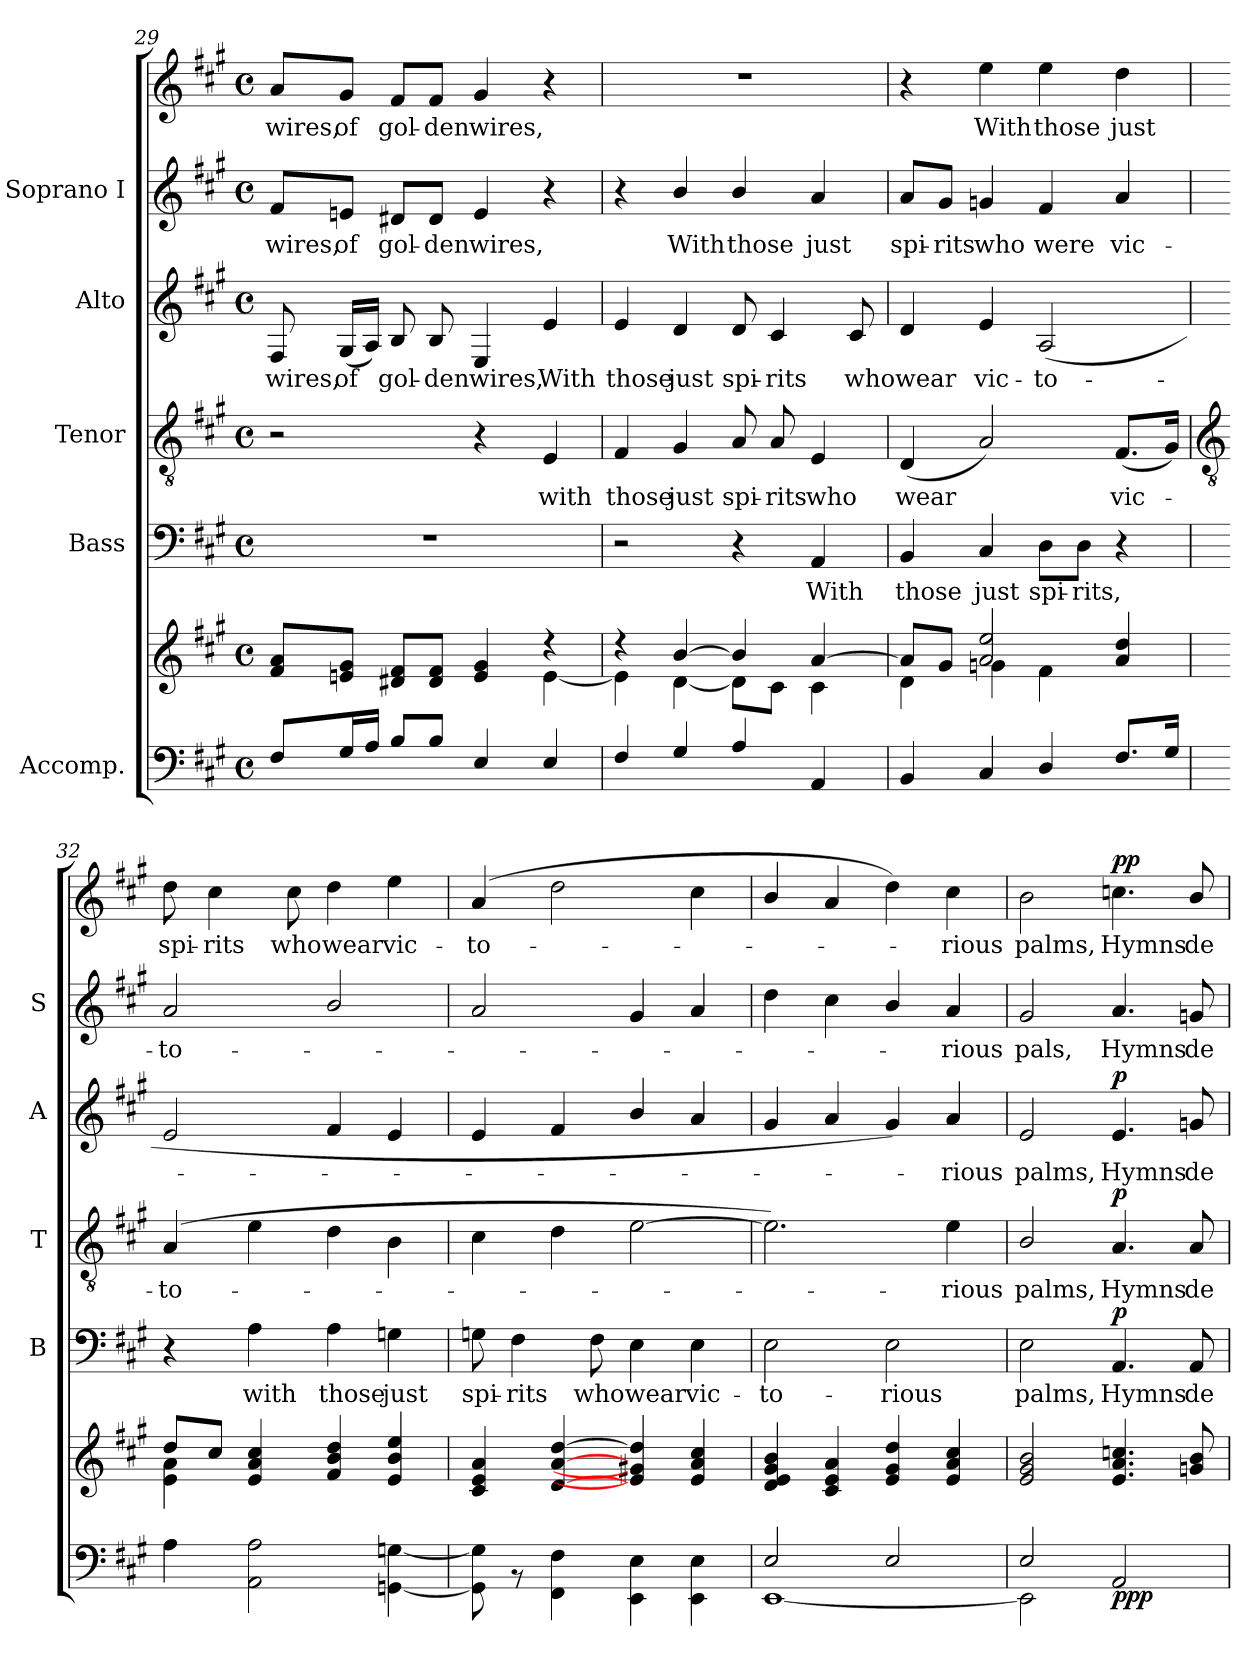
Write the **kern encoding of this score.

**kern	**kern	**dynam	**kern	**text	**dynam	**kern	**text	**dynam	**kern	**text	**dynam	**kern	**text	**kern	**text	**dynam
*part5	*part5	*part5	*part4	*part4	*part4	*part3	*part3	*part3	*part2	*part2	*part2	*part1	*part1	*part1	*part1	*part1
*staff7	*staff6	*staff6/7	*staff5	*staff5	*staff5	*staff4	*staff4	*staff4	*staff3	*staff3	*staff3	*staff2	*staff2	*staff1	*staff1	*staff1/2
*I"Accomp.	*	*	*I"Bass	*	*	*I"Tenor	*	*	*I"Alto	*	*	*I"Soprano I	*	*	*	*
*	*	*	*I'B	*	*	*I'T	*	*	*I'A	*	*	*I'S	*	*	*	*
!!LO:LB:g=z
*clefF4	*clefG2	*	*clefF4	*	*	*clefGv2	*	*	*clefG2	*	*	*clefG2	*	*clefG2	*	*
*k[f#c#g#]	*k[f#c#g#]	*	*k[f#c#g#]	*	*	*k[f#c#g#]	*	*	*k[f#c#g#]	*	*	*k[f#c#g#]	*	*k[f#c#g#]	*	*
*A:	*A:	*	*A:	*	*	*A:	*	*	*A:	*	*	*A:	*	*A:	*	*
*M4/4	*M4/4	*	*M4/4	*	*	*M4/4	*	*	*M4/4	*	*	*M4/4	*	*M4/4	*	*
*met(c)	*met(c)	*	*met(c)	*	*	*met(c)	*	*	*met(c)	*	*	*met(c)	*	*met(c)	*	*
=29	=29	=29	=29	=29	=29	=29	=29	=29	=29	=29	=29	=29	=29	=29	=29	=29
*^	*^	*	*	*	*	*	*	*	*	*	*	*	*	*	*	*
!	!	!	!	!	!	!	!	!	!	!	!	!LO:LY:b	!	!	!LO:LY:b	!	!LO:LY:b	!
8F#L	1ryy	8f#/ 8a/L	2.ryy	.	1r	.	.	2r	.	.	8F#	wires,	.	8f#/L	wires,	8a/L	wires,	.
!	!	!	!	!	!	!	!	!	!	!	!	!LO:LY:b	!	!	!LO:LY:b	!	!LO:LY:b	!
16G#L	.	8en/ 8g#/J	.	.	.	.	.	.	.	.	(<16G#LL	of	.	8en/J	of	8g#/J	of	.
16AJJ	.	.	.	.	.	.	.	.	.	.	16AJJ)	.	.	.	.	.	.	.
!	!	!	!	!	!	!	!	!	!	!	!	!LO:LY:b	!	!	!LO:LY:b	!	!LO:LY:b	!
8BL	.	8d#X/ 8f#/L	.	.	.	.	.	.	.	.	8B	gol-	.	8d#X/L	gol-	8f#/L	gol-	.
!	!	!	!	!	!	!	!	!	!	!	!	!LO:LY:b	!	!	!LO:LY:b	!	!LO:LY:b	!
8BJ	.	8d#/ 8f#/J	.	.	.	.	.	.	.	.	8B	-den	.	8d#/J	-den	8f#/J	-den	.
!	!	!	!	!	!	!	!	!	!	!	!	!LO:LY:b	!	!	!LO:LY:b	!	!LO:LY:b	!
4E	.	4e/ 4g#/	.	.	.	.	.	4r	.	.	4E	wires,	.	4e	wires,	4g#	wires,	.
!	!	!	!	!	!	!	!	!	!LO:LY:b	!	!	!LO:LY:b	!	!	!	!	!	!
4E	.	4r	[4e\	.	.	.	.	4E	with	.	4e	With	.	4r	.	4r	.	.
=30	=30	=30	=30	=30	=30	=30	=30	=30	=30	=30	=30	=30	=30	=30	=30	=30	=30	=30
!	!	!	!	!	!	!	!	!	!LO:LY:b	!	!	!LO:LY:b	!	!	!	!	!	!
4F#	1ryy	4r	4e\]	.	2r	.	.	4F#	those	.	4e	those	.	4r	.	1r	.	.
!	!	!	!	!	!	!	!	!	!LO:LY:b	!	!	!LO:LY:b	!	!	!LO:LY:b	!	!	!
4G#	.	[4b/	[4d\	.	.	.	.	4G#	just	.	4d	just	.	4b/	With	.	.	.
!	!	!	!	!	!	!	!	!	!LO:LY:b	!	!	!LO:LY:b	!	!	!LO:LY:b	!	!	!
4A	.	4b/]	8d\L]	.	4r	.	.	8A	spi-	.	8d	spi-	.	4b/	those	.	.	.
!	!	!	!	!	!	!	!	!	!LO:LY:b	!	!	!LO:LY:b	!	!	!	!	!	!
.	.	.	8c#\J	.	.	.	.	8A	-rits	.	4c#	-rits	.	.	.	.	.	.
!	!	!	!	!	!	!LO:LY:b	!	!	!LO:LY:b	!	!	!	!	!	!LO:LY:b	!	!	!
4AA	.	[4a/	4c#\	.	4AA	With	.	4E	who	.	.	.	.	4a	just	.	.	.
!	!	!	!	!	!	!	!	!	!	!	!	!LO:LY:b	!	!	!	!	!	!
.	.	.	.	.	.	.	.	.	.	.	8c#	who	.	.	.	.	.	.
=31	=31	=31	=31	=31	=31	=31	=31	=31	=31	=31	=31	=31	=31	=31	=31	=31	=31	=31
!	!	!	!	!	!	!LO:LY:b	!	!	!LO:LY:b	!	!	!LO:LY:b	!	!	!LO:LY:b	!	!	!
4BB	1ryy	8a/L]	4d\	.	4BB	those	.	(<4D	wear	.	4d	wear	.	8a/L	spi-	4r	.	.
!	!	!	!	!	!	!	!	!	!	!	!	!	!	!	!LO:LY:b	!	!	!
.	.	8g#/J	.	.	.	.	.	.	.	.	.	.	.	8g#/J	-rits	.	.	.
!	!	!	!	!	!	!LO:LY:b	!	!	!	!	!	!LO:LY:b	!	!	!LO:LY:b	!	!LO:LY:b	!
4C#	.	2a/ 2ee/	4gn\	.	4C#	just	.	2A)	.	.	4e	vic-	.	4gn	who	4ee	With	.
!	!	!	!	!	!	!LO:LY:b	!	!	!	!	!	!LO:LY:b	!	!	!LO:LY:b	!	!LO:LY:b	!
4D	.	.	4f#\	.	8D\L	spi-	.	.	.	.	(<2A	-to-	.	4f#	were	4ee	those	.
!	!	!	!	!	!	!LO:LY:b	!	!	!	!	!	!	!	!	!	!	!	!
.	.	.	.	.	8D\J	-rits,	.	.	.	.	.	.	.	.	.	.	.	.
!	!	!	!	!	!	!	!	!	!LO:LY:b	!	!	!	!	!	!LO:LY:b	!	!LO:LY:b	!
8.F#L	.	4a/ 4dd/	4ryy	.	4r	.	.	(<8.F#L	vic-	.	.	.	.	4a	vic-	4dd	just	.
16G#J	.	.	.	.	.	.	.	16G#J)	.	.	.	.	.	.	.	.	.	.
!!LO:LB:g=z
=32	=32	=32	=32	=32	=32	=32	=32	=32	=32	=32	=32	=32	=32	=32	=32	=32	=32	=32
*	*	*	*	*	*	*	*	*clefGv2	*	*	*	*	*	*	*	*	*	*
!	!	!	!	!	!	!	!	!	!LO:LY:b	!	!	!	!	!	!LO:LY:b	!	!LO:LY:b	!
1ryy	4A	8dd/L	4e\ 4a\	.	4r	.	.	(>4A	to-	.	2e	.	.	2a	-to-	8dd	-spi-	.
!	!	!	!	!	!	!	!	!	!	!	!	!	!	!	!	!	!LO:LY:b	!
.	.	8cc#/J	.	.	.	.	.	.	.	.	.	.	.	.	.	4cc#	-rits	.
!	!	!	!	!	!	!LO:LY:b	!	!	!	!	!	!	!	!	!	!	!	!
.	2AA 2A	4e/ 4a/ 4cc#/	2.ryy	.	4A	with	.	4e	.	.	.	.	.	.	.	.	.	.
!	!	!	!	!	!	!	!	!	!	!	!	!	!	!	!	!	!LO:LY:b	!
.	.	.	.	.	.	.	.	.	.	.	.	.	.	.	.	8cc#	who	.
!	!	!	!	!	!	!LO:LY:b	!	!	!	!	!	!	!	!	!	!	!LO:LY:b	!
.	.	4f#/ 4b/ 4dd/	.	.	4A	those	.	4d	.	.	4f#	.	.	2b/	.	4dd	wear	.
!	!	!	!	!	!	!LO:LY:b	!	!	!	!	!	!	!	!	!	!	!LO:LY:b	!
.	[4GGn [4Gn	4e/ 4b/ 4ee/	.	.	4Gn	just	.	4B	.	.	4e	.	.	.	.	4ee	vic-	.
=33	=33	=33	=33	=33	=33	=33	=33	=33	=33	=33	=33	=33	=33	=33	=33	=33	=33	=33
!	!	!	!	!	!	!LO:LY:b	!	!	!	!	!	!	!	!	!	!	!LO:LY:b	!
1ryy	8GG] 8G]	4c#/ 4e/ 4a/	1ryy	.	8Gn	spi-	.	4c#	.	.	4e	.	.	2a	.	(<4a	to-	.
!	!	!	!	!	!	!LO:LY:b	!	!	!	!	!	!	!	!	!	!	!	!
.	8r	.	.	.	4F#	-rits	.	.	.	.	.	.	.	.	.	.	.	.
.	4FF# 4F#	[4d/ [4a/ [4dd/	.	.	.	.	.	4d	.	.	4f#	.	.	.	.	2dd	.	.
!	!	!	!	!	!	!LO:LY:b	!	!	!	!	!	!	!	!	!	!	!	!
.	.	.	.	.	8F#	who	.	.	.	.	.	.	.	.	.	.	.	.
!	!	!	!	!	!	!LO:LY:b	!	!	!	!	!	!	!	!	!	!	!	!
.	4EE 4E	4e/] 4g#X/] 4dd/]	.	.	4E	wear	.	[2e	.	.	4b/	.	.	4g#	.	.	.	.
!	!	!	!	!	!	!LO:LY:b	!	!	!	!	!	!	!	!	!	!	!	!
.	4EE 4E	4e/ 4a/ 4cc#/	.	.	4E	vic-	.	.	.	.	4a	.	.	4a	.	4cc#	.	.
=34	=34	=34	=34	=34	=34	=34	=34	=34	=34	=34	=34	=34	=34	=34	=34	=34	=34	=34
!	!	!	!	!	!	!LO:LY:b	!	!	!	!	!	!	!	!	!	!	!	!
2E/	[1EE	4d/ 4e/ 4g#/ 4b/	1ryy	.	2E	-to-	.	2.e])	.	.	4g#	.	.	4dd	.	4b/	.	.
.	.	4c#/ 4e/ 4a/	.	.	.	.	.	.	.	.	4a	.	.	4cc#	.	4a	.	.
!	!	!	!	!	!	!LO:LY:b	!	!	!	!	!	!	!	!	!	!	!	!
2E/	.	4e/ 4g#/ 4dd/	.	.	2E	-rious	.	.	.	.	4g#)	.	.	4b/	.	4dd)	.	.
!	!	!	!	!	!	!	!	!	!LO:LY:b	!	!	!LO:LY:b	!	!	!LO:LY:b	!	!LO:LY:b	!
.	.	4e/ 4a/ 4cc#/	.	.	.	.	.	4e	rious	.	4a	rious	.	4a	rious	4cc#	rious	.
=35	=35	=35	=35	=35	=35	=35	=35	=35	=35	=35	=35	=35	=35	=35	=35	=35	=35	=35
!	!	!	!	!	!	!LO:LY:b	!	!	!LO:LY:b	!	!	!LO:LY:b	!	!	!LO:LY:b	!	!LO:LY:b	!
2E/	2EE\]	2e/ 2g#/ 2b/	1ryy	.	2E	palms,	.	2B/	palms,	.	2e	palms,	.	2g#	pals,	2b	palms,	.
!	!	!	!	!LO:DY:b=2	!	!LO:LY:b	!	!	!LO:LY:b	!	!	!LO:LY:b	!	!	!LO:LY:b	!	!LO:LY:b	!
!	!	!	!	!LO:DY:n=1:b=2	!	!	!	!	!	!	!	!	!	!	!	!	!	!
!	!	!	!	!LO:DY:n=2:b	!	!	!LO:DY:b	!	!	!LO:DY:b	!	!	!LO:DY:b	!	!	!	!	!LO:DY:b=2
!	!	!	!	!	!	!	!	!	!	!	!	!	!	!	!	!	!	!LO:DY:n=1:b
2ryy	2AA/	4.e/ 4.a/ 4.ccn/	.	p p p	4.AA	Hymns	p	4.A	Hymns	p	4.e	Hymns	p	4.a	Hymns	4.ccn	Hymns	p p
!	!	!	!	!	!	!LO:LY:b	!	!	!LO:LY:b	!	!	!LO:LY:b	!	!	!LO:LY:b	!	!LO:LY:b	!
.	.	8gn/ 8b/	.	.	8AA	de-	.	8A	de-	.	8gn	de-	.	8gn	de-	8b/	de	.
*v	*v	*	*	*	*	*	*	*	*	*	*	*	*	*	*	*	*	*
*	*v	*v	*	*	*	*	*	*	*	*	*	*	*	*	*	*	*
=	=	=	=	=	=	=	=	=	=	=	=	=	=	=	=	=
*-	*-	*-	*-	*-	*-	*-	*-	*-	*-	*-	*-	*-	*-	*-	*-	*-
